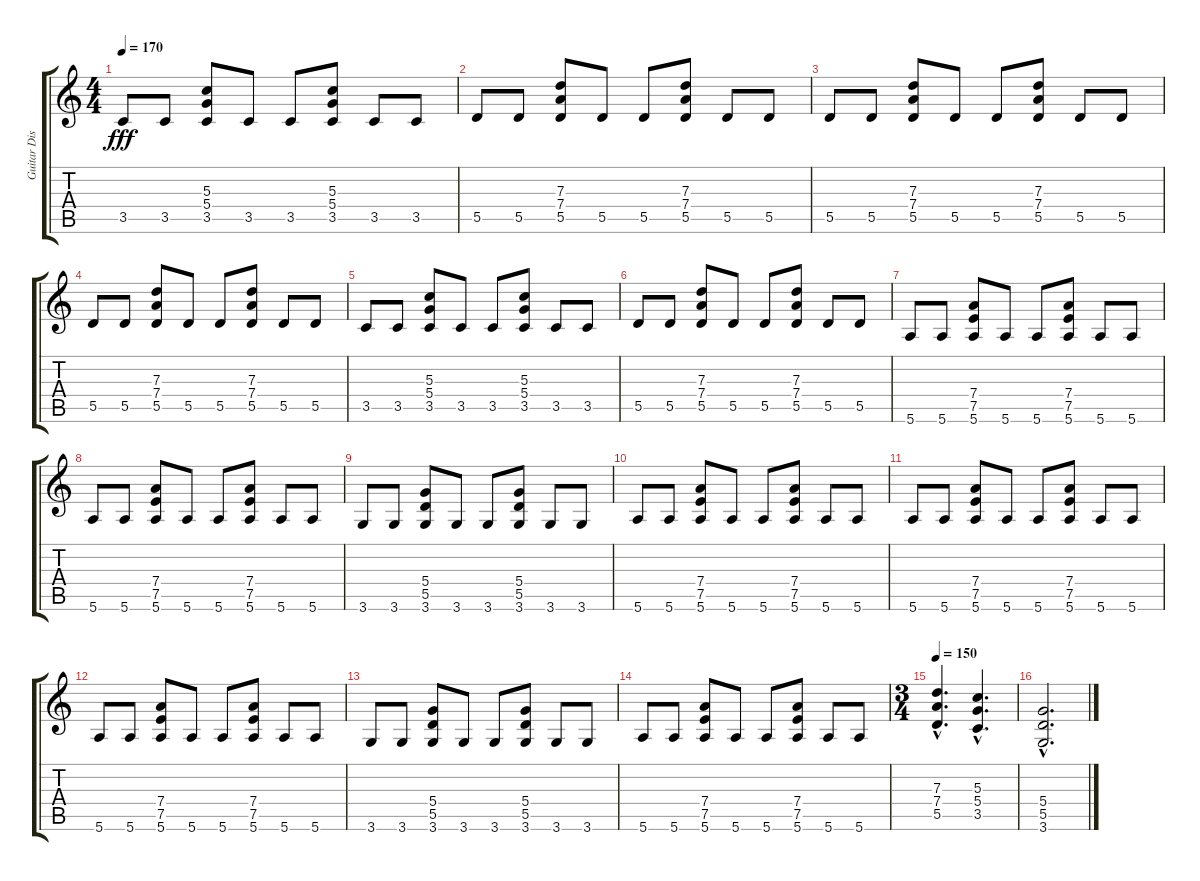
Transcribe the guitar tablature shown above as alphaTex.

\track ("Guitar Distortion 1" "Guitar Dis") {instrument distortionguitar}
\staff {score tabs}
\tuning (E4 B3 G3 D3 A2 E2) {hide}
\ts (4 4)
\tempo 170
\clef g2
\ks c
3.5.8{dy fff} 3.5.8 (5.3 5.4 3.5).8 3.5.8 3.5.8 (5.3 5.4 3.5).8 3.5.8 3.5.8 |
5.5.8 5.5.8 (7.3 7.4 5.5).8 5.5.8 5.5.8 (7.3 7.4 5.5).8 5.5.8 5.5.8 |
5.5.8 5.5.8 (7.3 7.4 5.5).8 5.5.8 5.5.8 (7.3 7.4 5.5).8 5.5.8 5.5.8 |
5.5.8 5.5.8 (7.3 7.4 5.5).8 5.5.8 5.5.8 (7.3 7.4 5.5).8 5.5.8 5.5.8 |
3.5.8 3.5.8 (5.3 5.4 3.5).8 3.5.8 3.5.8 (5.3 5.4 3.5).8 3.5.8 3.5.8 |
5.5.8 5.5.8 (7.3 7.4 5.5).8 5.5.8 5.5.8 (7.3 7.4 5.5).8 5.5.8 5.5.8 |
5.6.8 5.6.8 (7.4 7.5 5.6).8 5.6.8 5.6.8 (7.4 7.5 5.6).8 5.6.8 5.6.8 |
5.6.8 5.6.8 (7.4 7.5 5.6).8 5.6.8 5.6.8 (7.4 7.5 5.6).8 5.6.8 5.6.8 |
3.6.8 3.6.8 (5.4 5.5 3.6).8 3.6.8 3.6.8 (5.4 5.5 3.6).8 3.6.8 3.6.8 |
5.6.8 5.6.8 (7.4 7.5 5.6).8 5.6.8 5.6.8 (7.4 7.5 5.6).8 5.6.8 5.6.8 |
5.6.8 5.6.8 (7.4 7.5 5.6).8 5.6.8 5.6.8 (7.4 7.5 5.6).8 5.6.8 5.6.8 |
5.6.8 5.6.8 (7.4 7.5 5.6).8 5.6.8 5.6.8 (7.4 7.5 5.6).8 5.6.8 5.6.8 |
3.6.8 3.6.8 (5.4 5.5 3.6).8 3.6.8 3.6.8 (5.4 5.5 3.6).8 3.6.8 3.6.8 |
5.6.8 5.6.8 (7.4 7.5 5.6).8 5.6.8 5.6.8 (7.4 7.5 5.6).8 5.6.8 5.6.8 |
\ts (3 4)
\tempo 150
(7.3{hac} 7.4{hac} 5.5{hac}).4{d} (5.3{hac} 5.4{hac} 3.5{hac}).4{d} |
(5.4{hac} 5.5{hac} 3.6{hac}).2{d}
